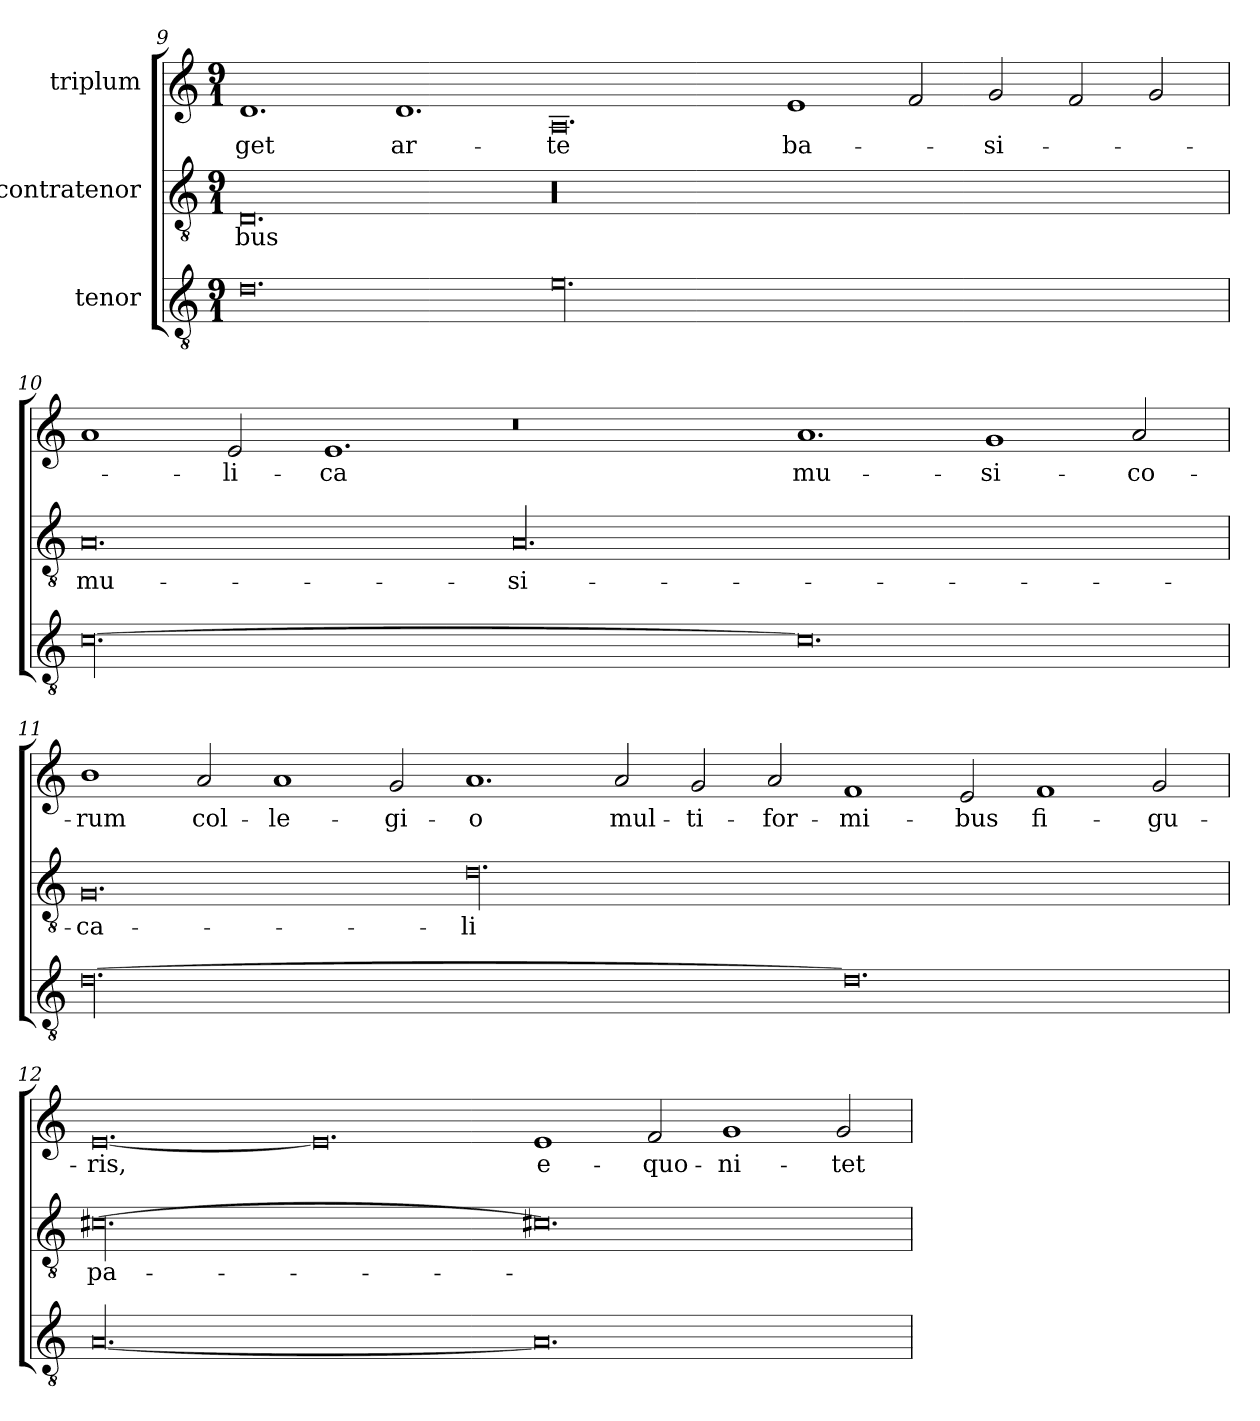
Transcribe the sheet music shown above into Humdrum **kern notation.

**kern	**kern	**text	**kern	**text
*part3	*part2	*part2	*part1	*part1
*staff3	*staff2	*staff2	*staff1	*staff1
*I"tenor	*I"contratenor	*	*I"triplum	*
*clefGv2	*clefGv2	*	*clefG2	*
*k[]	*k[]	*	*k[]	*
*C:	*C:	*	*C:	*
*M9/1	*M9/1	*	*M9/1	*
=9	=9	=9	=9	=9
0.d\	0.D/	-bus	1.d/	-get
.	.	.	1.d/	ar-
00.e\	00.r	.	0.A/	-te
.	.	.	1e/	ba-
.	.	.	2f/	.
.	.	.	2g/	-si-
.	.	.	2f/	.
.	.	.	2g/	.
=10	=10	=10	=10	=10
[00.c\	0.A/	mu-	1a/	.
.	.	.	2e/	-li-
.	.	.	1.e/	-ca
.	00.A/	-si-	0.r	.
0.c\]	.	.	1.a/	mu-
.	.	.	1g/	-si-
.	.	.	2a/	-co-
=11	=11	=11	=11	=11
[00.d\	0.G/	-ca-	1b\	-rum
.	.	.	2a/	col-
.	.	.	1a/	-le-
.	.	.	2g/	-gi-
.	00.d\	-li	1.a/	-o
.	.	.	2a/	mul-
.	.	.	2g/	-ti-
.	.	.	2a/	-for-
0.d\]	.	.	1f/	-mi-
.	.	.	2e/	-bus
.	.	.	1f/	fi-
.	.	.	2g/	-gu-
=12	=12	=12	=12	=12
[00.A/	[00.c#X\	pa-	[0.e/	-ris,
.	.	.	0.e/]	.
0.A/]	0.c#X\]	.	1e/	e-
.	.	.	2f/	quo-
.	.	.	1g/	-ni-
.	.	.	2g/	-tet
=	=	=	=	=
*-	*-	*-	*-	*-
